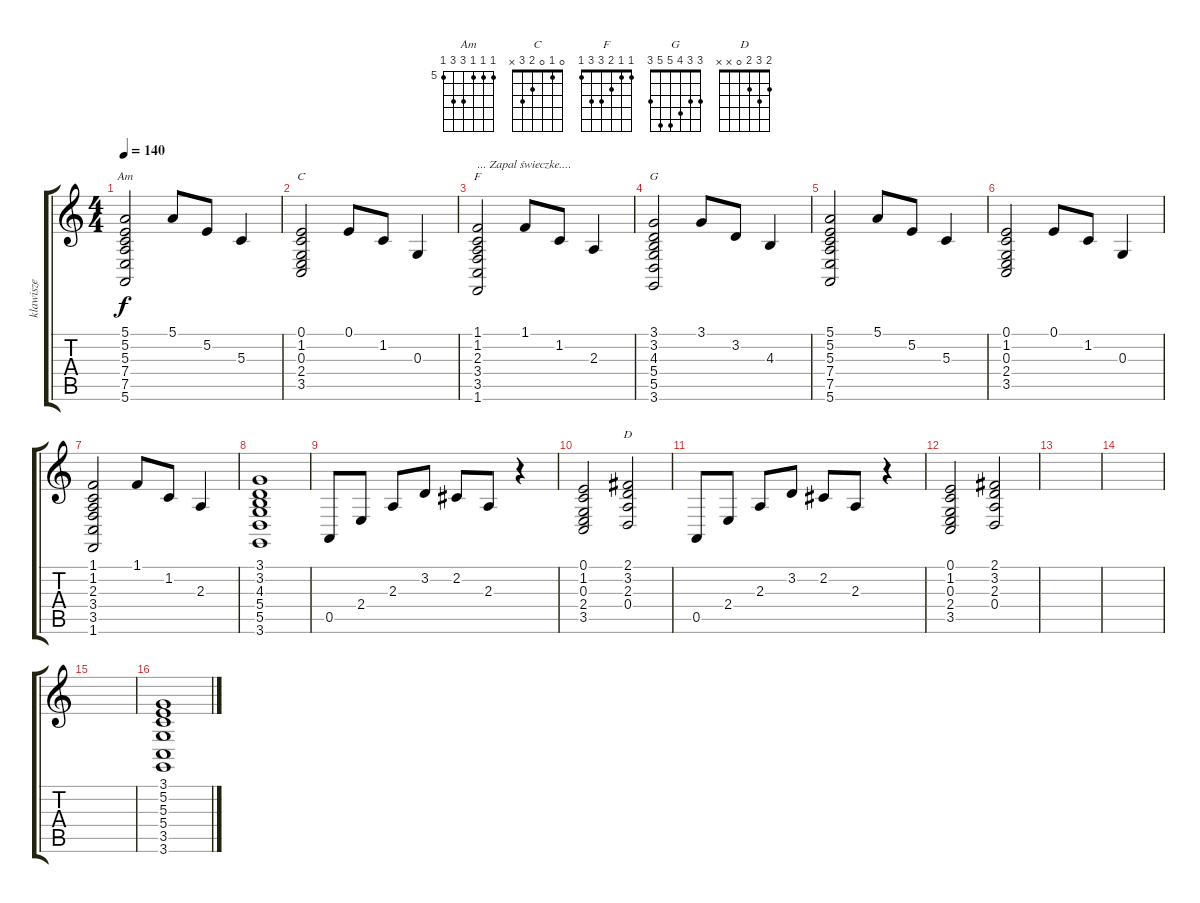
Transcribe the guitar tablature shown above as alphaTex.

\track ("klawisze" "klawisze") {instrument stringensemble1}
\staff {score tabs}
\tuning (E4 B3 G3 D3 A2 E2) {hide}
\chord ("Am" 5 5 5 7 7 5) {firstfret 5}
\chord ("C" 0 1 0 2 3 x)
\chord ("F" 1 1 2 3 3 1)
\chord ("G" 3 3 4 5 5 3)
\chord ("D" 2 3 2 0 x x)
\ts (4 4)
\tempo 140
\clef g2
\ks c
(5.1 5.2 5.3 7.4 7.5 5.6).2{ch "Am" dy f} 5.1.8 5.2.8 5.3.4 |
(0.1 1.2 0.3 2.4 3.5).2{ch "C"} 0.1.8 1.2.8 0.3.4 |
(1.1 1.2 2.3 3.4 3.5 1.6).2{ch "F" txt "... Zapal świeczke...."} 1.1.8 1.2.8 2.3.4 |
(3.1 3.2 4.3 5.4 5.5 3.6).2{ch "G"} 3.1.8 3.2.8 4.3.4 |
(5.1 5.2 5.3 7.4 7.5 5.6).2 5.1.8 5.2.8 5.3.4 |
(0.1 1.2 0.3 2.4 3.5).2 0.1.8 1.2.8 0.3.4 |
(1.1 1.2 2.3 3.4 3.5 1.6).2 1.1.8 1.2.8 2.3.4 |
(3.1 3.2 4.3 5.4 5.5 3.6).1 |
0.5.8 2.4.8 2.3.8 3.2.8 2.2.8 2.3.8 r.4 |
(0.1 1.2 0.3 2.4 3.5).2 (2.1 3.2 2.3 0.4).2{ch "D"} |
0.5.8 2.4.8 2.3.8 3.2.8 2.2.8 2.3.8 r.4 |
(0.1 1.2 0.3 2.4 3.5).2 (2.1 3.2 2.3 0.4).2 |
|
|
|
(3.1 5.2 5.3 5.4 3.5 3.6).1
